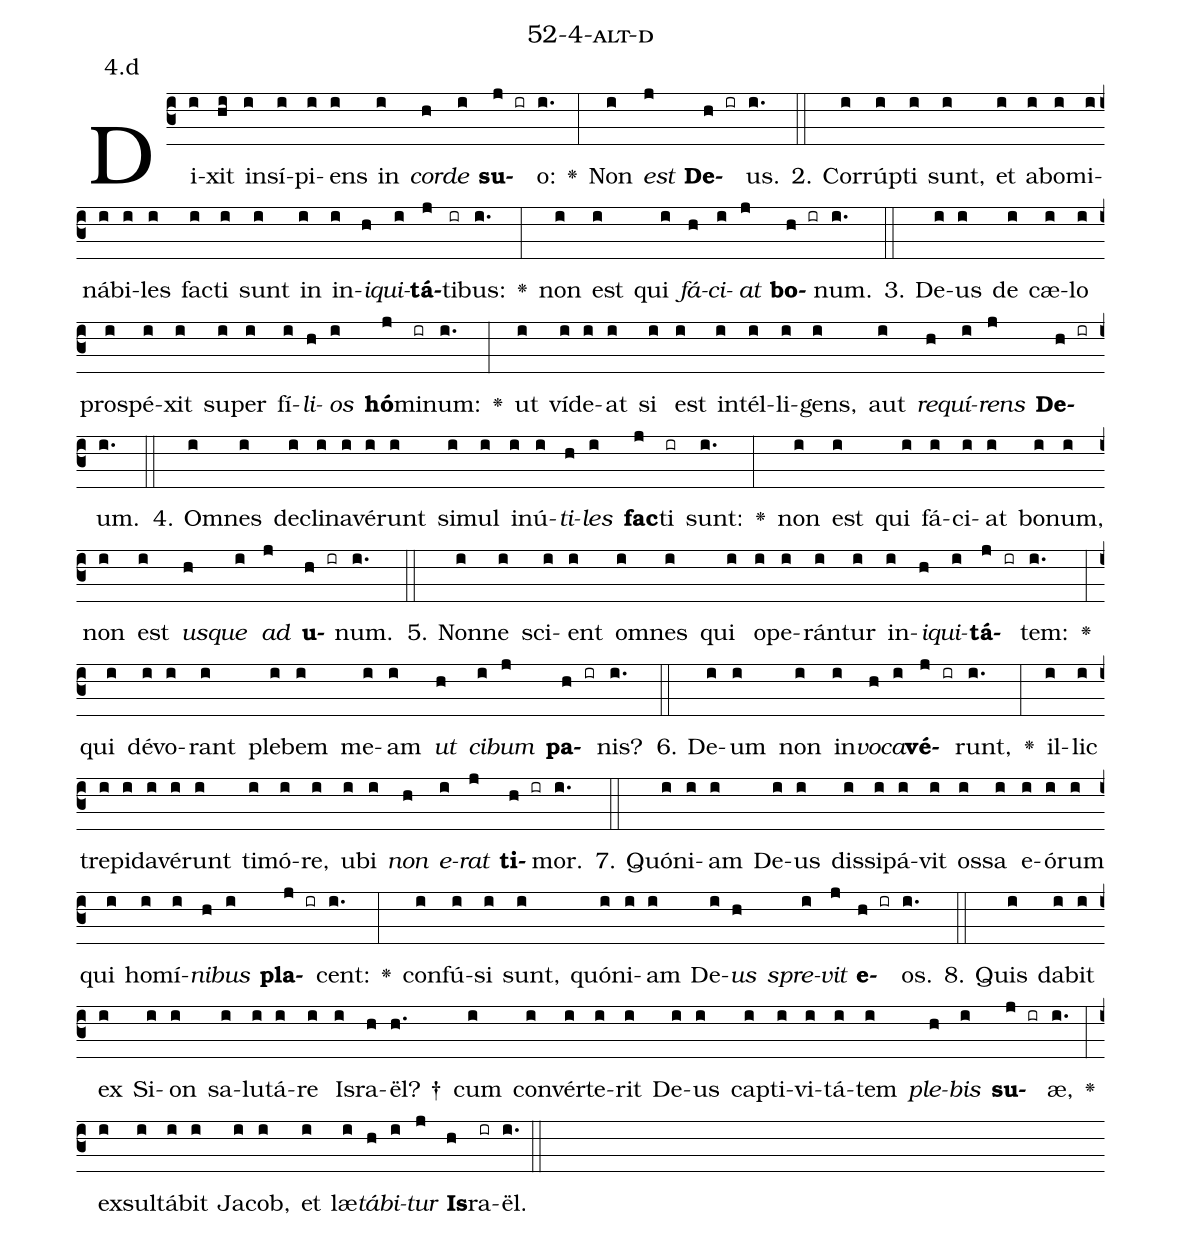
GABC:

name: 52-4-alt-d;
annotation: 4.d;
%%
(c3)Di(i)xit(hi) in(i)sí(i)pi(i)ens(i) in(i) <i>cor</i>(h)<i>de</i>(i) <b>su</b>(j ir)o:(i.) <v>\greheightstar</v>(:) Non(i) <i>est</i>(j) <b>De</b>(h ir)us.(i.) (::)
2. Cor(i)rúp(i)ti(i) sunt,(i) et(i) ab(i)o(i)mi(i)ná(i)bi(i)les(i) fac(i)ti(i) sunt(i) in(i) in(i)<i>i</i>(h)<i>qui</i>(i)<b>tá</b>(j)ti(ir)bus:(i.) <v>\greheightstar</v>(:) non(i) est(i) qui(i) <i>fá</i>(h)<i>ci</i>(i)<i>at</i>(j) <b>bo</b>(h ir)num.(i.) (::)
3. De(i)us(i) de(i) cæ(i)lo(i) pro(i)spé(i)xit(i) su(i)per(i) fí(i)<i>li</i>(h)<i>os</i>(i) <b>hó</b>(j)mi(ir)num:(i.) <v>\greheightstar</v>(:) ut(i) ví(i)de(i)at(i) si(i) est(i) in(i)tél(i)li(i)gens,(i) aut(i) <i>re</i>(h)<i>quí</i>(i)<i>rens</i>(j) <b>De</b>(h ir)um.(i.) (::)
4. Om(i)nes(i) de(i)cli(i)na(i)vé(i)runt(i) si(i)mul(i) in(i)ú(i)<i>ti</i>(h)<i>les</i>(i) <b>fac</b>(j)ti(ir) sunt:(i.) <v>\greheightstar</v>(:) non(i) est(i) qui(i) fá(i)ci(i)at(i) bo(i)num,(i) non(i) est(i) <i>us</i>(h)<i>que</i>(i) <i>ad</i>(j) <b>u</b>(h ir)num.(i.) (::)
5. Non(i)ne(i) sci(i)ent(i) om(i)nes(i) qui(i) o(i)pe(i)rán(i)tur(i) in(i)<i>i</i>(h)<i>qui</i>(i)<b>tá</b>(j ir)tem:(i.) <v>\greheightstar</v>(:) qui(i) dé(i)vo(i)rant(i) ple(i)bem(i) me(i)am(i) <i>ut</i>(h) <i>ci</i>(i)<i>bum</i>(j) <b>pa</b>(h ir)nis?(i.) (::)
6. De(i)um(i) non(i) in(i)<i>vo</i>(h)<i>ca</i>(i)<b>vé</b>(j ir)runt,(i.) <v>\greheightstar</v>(:) il(i)lic(i) tre(i)pi(i)da(i)vé(i)runt(i) ti(i)mó(i)re,(i) u(i)bi(i) <i>non</i>(h) <i>e</i>(i)<i>rat</i>(j) <b>ti</b>(h ir)mor.(i.) (::)
7. Quón(i)i(i)am(i) De(i)us(i) dis(i)si(i)pá(i)vit(i) os(i)sa(i) e(i)ó(i)rum(i) qui(i) ho(i)mí(i)<i>ni</i>(h)<i>bus</i>(i) <b>pla</b>(j ir)cent:(i.) <v>\greheightstar</v>(:) con(i)fú(i)si(i) sunt,(i) quón(i)i(i)am(i) De(i)<i>us</i>(h) <i>spre</i>(i)<i>vit</i>(j) <b>e</b>(h ir)os.(i.) (::)
8. Quis(i) da(i)bit(i) ex(i) Si(i)on(i) sa(i)lu(i)tá(i)re(i) Is(i)ra(h)ël? †(h.) cum(i) con(i)vér(i)te(i)rit(i) De(i)us(i) cap(i)ti(i)vi(i)tá(i)tem(i) <i>ple</i>(h)<i>bis</i>(i) <b>su</b>(j ir)æ,(i.) <v>\greheightstar</v>(:) ex(i)sul(i)tá(i)bit(i) Ja(i)cob,(i) et(i) læ(i)<i>tá</i>(h)<i>bi</i>(i)<i>tur</i>(j) <b>Is</b>(h)ra(ir)ël.(i.) (::)
